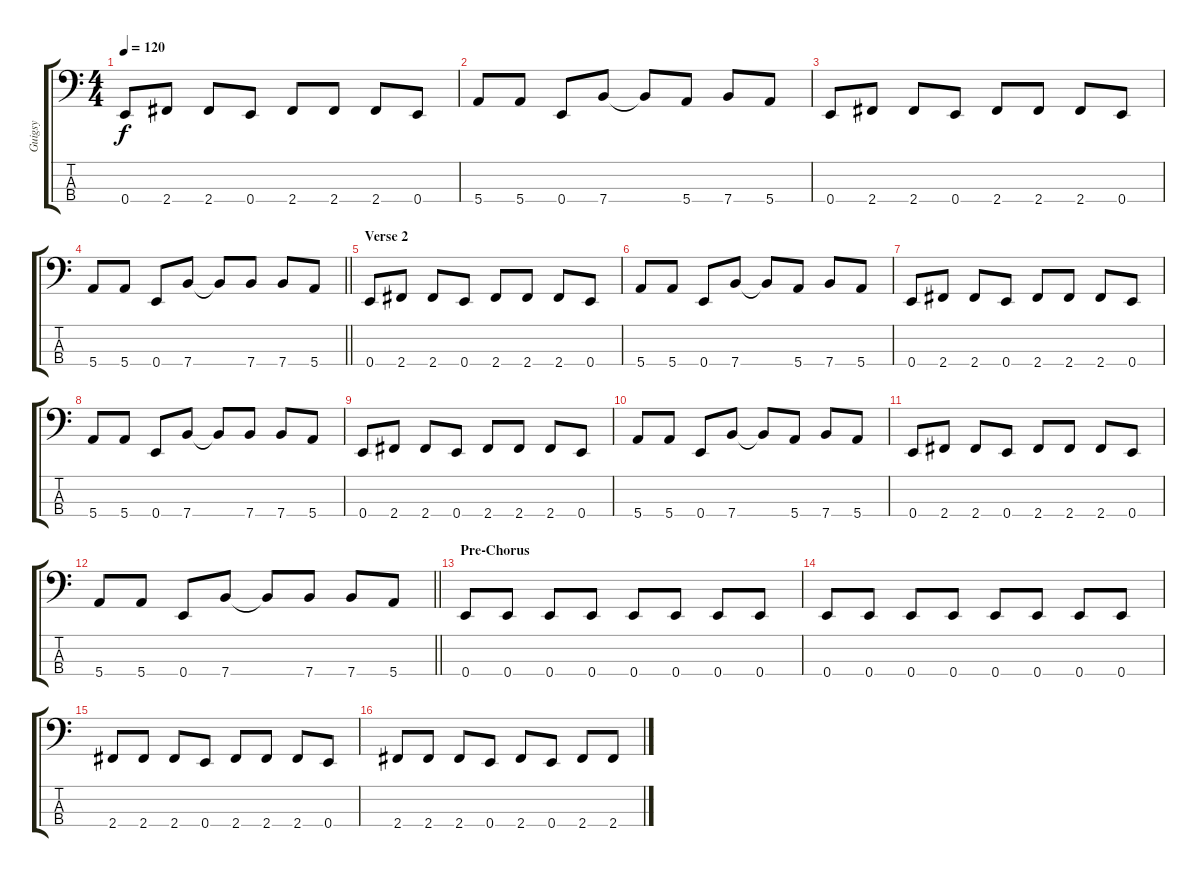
\track ("Guigsy" "Guigsy") {instrument electricbasspick}
\staff {score tabs}
\tuning (G2 D2 A1 E1) {hide}
\ts (4 4)
\tempo 120
\clef f4
\ks c
0.4.8{dy f} 2.4.8 2.4.8 0.4.8 2.4.8 2.4.8 2.4.8 0.4.8 |
5.4.8 5.4.8 0.4.8 7.4.8 7.4{t}.8 5.4.8 7.4.8 5.4.8 |
0.4.8 2.4.8 2.4.8 0.4.8 2.4.8 2.4.8 2.4.8 0.4.8 |
\barLineRight lightlight
5.4.8 5.4.8 0.4.8 7.4.8 7.4{t}.8 7.4.8 7.4.8 5.4.8 |
\section ("" "Verse 2")
0.4.8 2.4.8 2.4.8 0.4.8 2.4.8 2.4.8 2.4.8 0.4.8 |
5.4.8 5.4.8 0.4.8 7.4.8 7.4{t}.8 5.4.8 7.4.8 5.4.8 |
0.4.8 2.4.8 2.4.8 0.4.8 2.4.8 2.4.8 2.4.8 0.4.8 |
5.4.8 5.4.8 0.4.8 7.4.8 7.4{t}.8 7.4.8 7.4.8 5.4.8 |
0.4.8 2.4.8 2.4.8 0.4.8 2.4.8 2.4.8 2.4.8 0.4.8 |
5.4.8 5.4.8 0.4.8 7.4.8 7.4{t}.8 5.4.8 7.4.8 5.4.8 |
0.4.8 2.4.8 2.4.8 0.4.8 2.4.8 2.4.8 2.4.8 0.4.8 |
\barLineRight lightlight
5.4.8 5.4.8 0.4.8 7.4.8 7.4{t}.8 7.4.8 7.4.8 5.4.8 |
\section ("" "Pre-Chorus")
0.4.8 0.4.8 0.4.8 0.4.8 0.4.8 0.4.8 0.4.8 0.4.8 |
0.4.8 0.4.8 0.4.8 0.4.8 0.4.8 0.4.8 0.4.8 0.4.8 |
2.4.8 2.4.8 2.4.8 0.4.8 2.4.8 2.4.8 2.4.8 0.4.8 |
2.4.8 2.4.8 2.4.8 0.4.8 2.4.8 0.4.8 2.4.8 2.4.8
